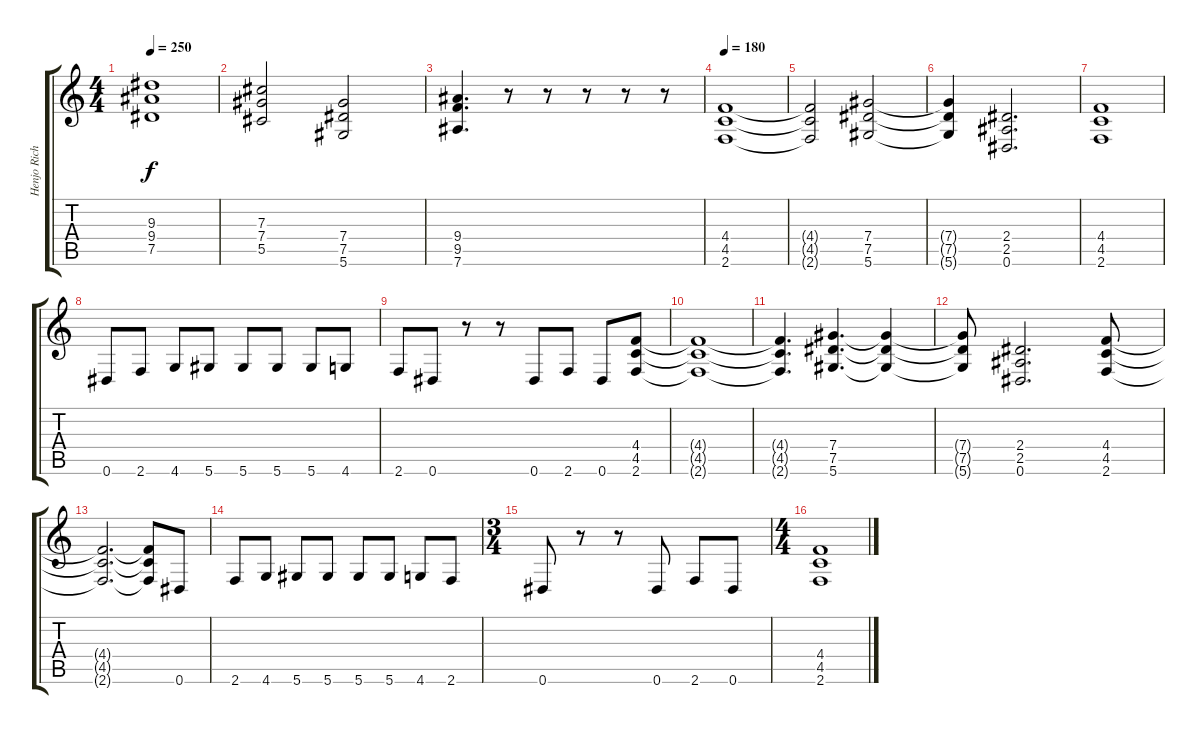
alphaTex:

\track ("Henjo Richter" "Henjo Rich") {instrument electricguitarjazz}
\staff {score tabs}
\tuning (Eb4 Bb3 Gb3 Db3 Ab2 Eb2) {hide}
\ts (4 4)
\tempo 250
\clef g2
\ks c
(9.3{t} 9.4{t} 7.5{t}).1{dy f} |
(7.3 7.4 5.5).2 (7.4 7.5 5.6).2 |
(9.4 9.5 7.6).4{d} r.8 r.8 r.8 r.8 r.8 |
\tempo 180
(4.4 4.5 2.6).1 |
(4.4{t} 4.5{t} 2.6{t}).2 (7.4 7.5 5.6).2 |
(7.4{t} 7.5{t} 5.6{t}).4 (2.4 2.5 0.6).2{d} |
(4.4 4.5 2.6).1 |
0.6.8 2.6.8 4.6.8 5.6.8 5.6.8 5.6.8 5.6.8 4.6.8 |
2.6.8 0.6.8 r.8 r.8 0.6.8 2.6.8 0.6.8 (4.4 4.5 2.6).8 |
(4.4{t} 4.5{t} 2.6{t}).1 |
(4.4{t} 4.5{t} 2.6{t}).4{d} (7.4 7.5 5.6).4{d} (7.4{t} 7.5{t} 5.6{t}).4 |
(7.4{t} 7.5{t} 5.6{t}).8 (2.4 2.5 0.6).2{d} (4.4 4.5 2.6).8 |
(4.4{t} 4.5{t} 2.6{t}).2{d} (4.4{t} 4.5{t} 2.6{t}).8 0.6.8 |
2.6.8 4.6.8 5.6.8 5.6.8 5.6.8 5.6.8 4.6.8 2.6.8 |
\ts (3 4)
0.6.8 r.8 r.8 0.6.8 2.6.8 0.6.8 |
\ts (4 4)
(4.4 4.5 2.6).1
